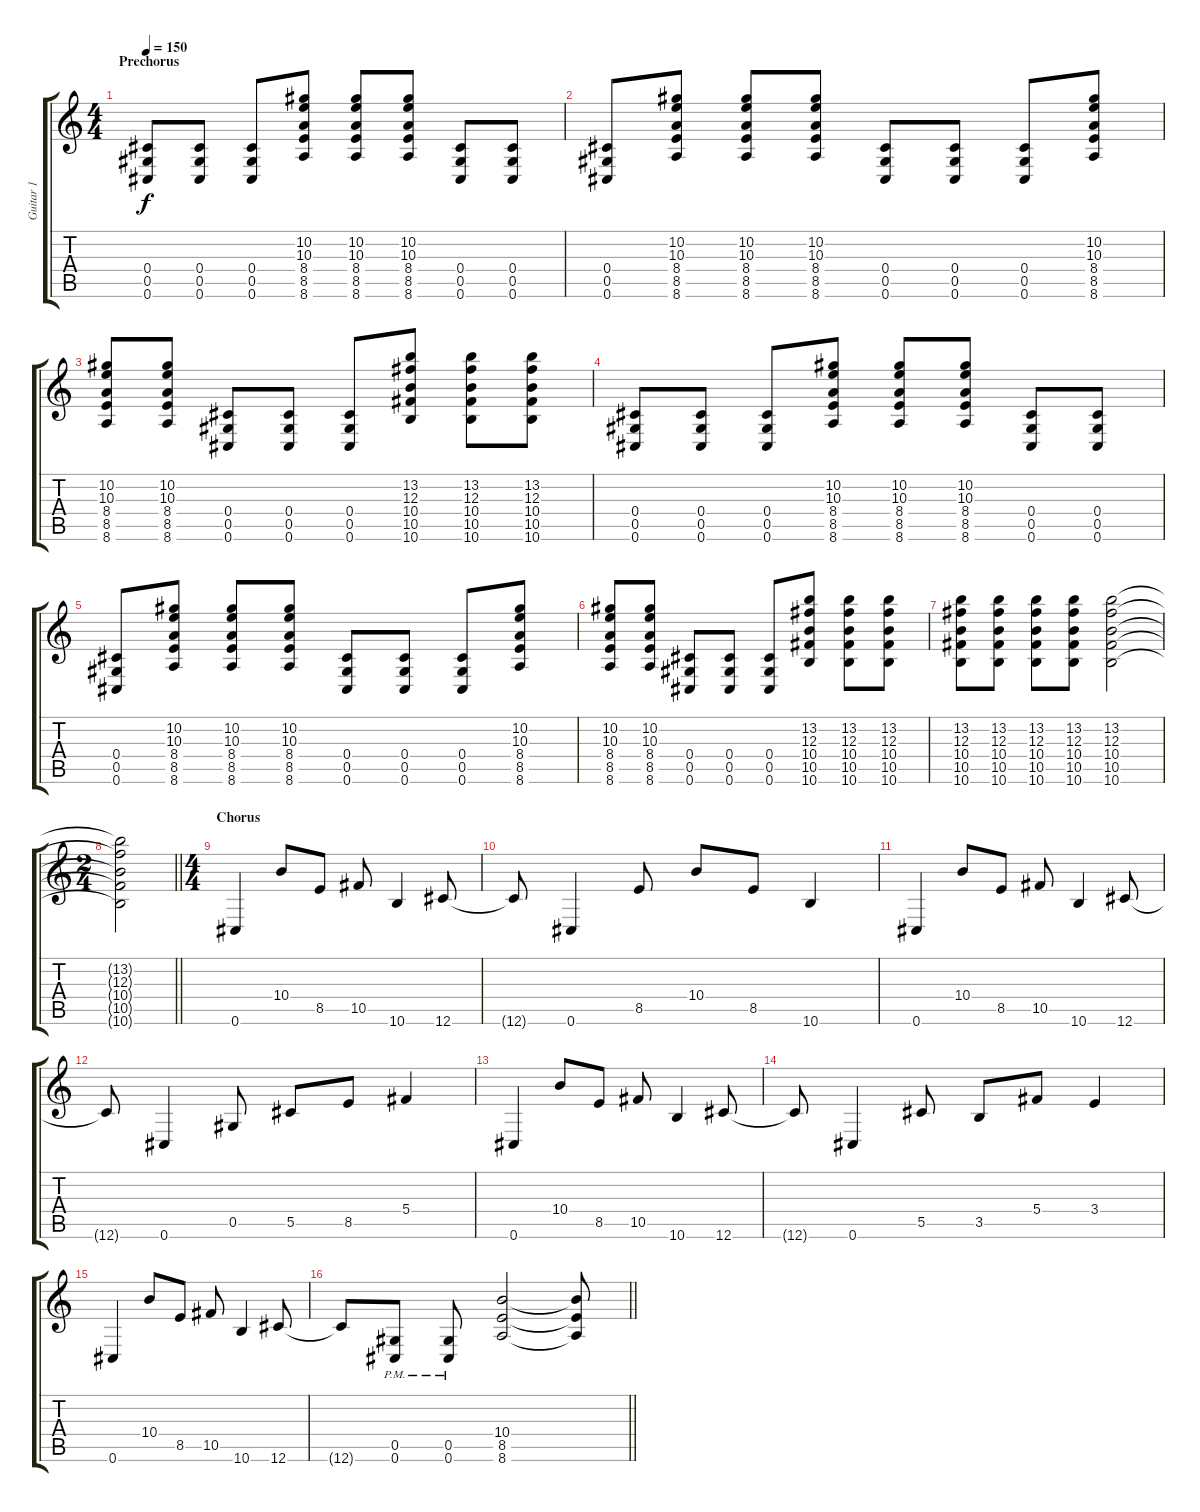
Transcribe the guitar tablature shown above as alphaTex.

\track ("Guitar 1" "Guitar 1") {instrument overdrivenguitar}
\staff {score tabs}
\tuning (Eb4 Bb3 Gb3 Db3 Ab2 Db2) {hide}
\ts (4 4)
\section ("" "Prechorus")
\tempo 150
\clef g2
\ks c
(0.4 0.5 0.6).8{dy f} (0.4 0.5 0.6).8 (0.4 0.5 0.6).8 (10.2 10.3 8.4 8.5 8.6).8 (10.2 10.3 8.4 8.5 8.6).8 (10.2 10.3 8.4 8.5 8.6).8 (0.4 0.5 0.6).8 (0.4 0.5 0.6).8 |
(0.4 0.5 0.6).8 (10.2 10.3 8.4 8.5 8.6).8 (10.2 10.3 8.4 8.5 8.6).8 (10.2 10.3 8.4 8.5 8.6).8 (0.4 0.5 0.6).8 (0.4 0.5 0.6).8 (0.4 0.5 0.6).8 (10.2 10.3 8.4 8.5 8.6).8 |
(10.2 10.3 8.4 8.5 8.6).8 (10.2 10.3 8.4 8.5 8.6).8 (0.4 0.5 0.6).8 (0.4 0.5 0.6).8 (0.4 0.5 0.6).8 (13.2 12.3 10.4 10.5 10.6).8 (13.2 12.3 10.4 10.5 10.6).8 (13.2 12.3 10.4 10.5 10.6).8 |
(0.4 0.5 0.6).8 (0.4 0.5 0.6).8 (0.4 0.5 0.6).8 (10.2 10.3 8.4 8.5 8.6).8 (10.2 10.3 8.4 8.5 8.6).8 (10.2 10.3 8.4 8.5 8.6).8 (0.4 0.5 0.6).8 (0.4 0.5 0.6).8 |
(0.4 0.5 0.6).8 (10.2 10.3 8.4 8.5 8.6).8 (10.2 10.3 8.4 8.5 8.6).8 (10.2 10.3 8.4 8.5 8.6).8 (0.4 0.5 0.6).8 (0.4 0.5 0.6).8 (0.4 0.5 0.6).8 (10.2 10.3 8.4 8.5 8.6).8 |
(10.2 10.3 8.4 8.5 8.6).8 (10.2 10.3 8.4 8.5 8.6).8 (0.4 0.5 0.6).8 (0.4 0.5 0.6).8 (0.4 0.5 0.6).8 (13.2 12.3 10.4 10.5 10.6).8 (13.2 12.3 10.4 10.5 10.6).8 (13.2 12.3 10.4 10.5 10.6).8 |
(13.2 12.3 10.4 10.5 10.6).8 (13.2 12.3 10.4 10.5 10.6).8 (13.2 12.3 10.4 10.5 10.6).8 (13.2 12.3 10.4 10.5 10.6).8 (13.2 12.3 10.4 10.5 10.6).2 |
\ts (2 4)
\barLineRight lightlight
(13.2{t} 12.3{t} 10.4{t} 10.5{t} 10.6{t}).2 |
\ts (4 4)
\section ("" "Chorus")
0.6.4 10.4.8 8.5.8 10.5.8 10.6.4 12.6.8 |
12.6{t}.8 0.6.4 8.5.8 10.4.8 8.5.8 10.6.4 |
0.6.4 10.4.8 8.5.8 10.5.8 10.6.4 12.6.8 |
12.6{t}.8 0.6.4 0.5.8 5.5.8 8.5.8 5.4.4 |
0.6.4 10.4.8 8.5.8 10.5.8 10.6.4 12.6.8 |
12.6{t}.8 0.6.4 5.5.8 3.5.8 5.4.8 3.4.4 |
0.6.4 10.4.8 8.5.8 10.5.8 10.6.4 12.6.8 |
\barLineRight lightlight
12.6{t}.8 (0.5{pm} 0.6{pm}).8 (0.5{pm} 0.6{pm}).8 (10.4 8.5 8.6).2 (10.4{t} 8.5{t} 8.6{t}).8
